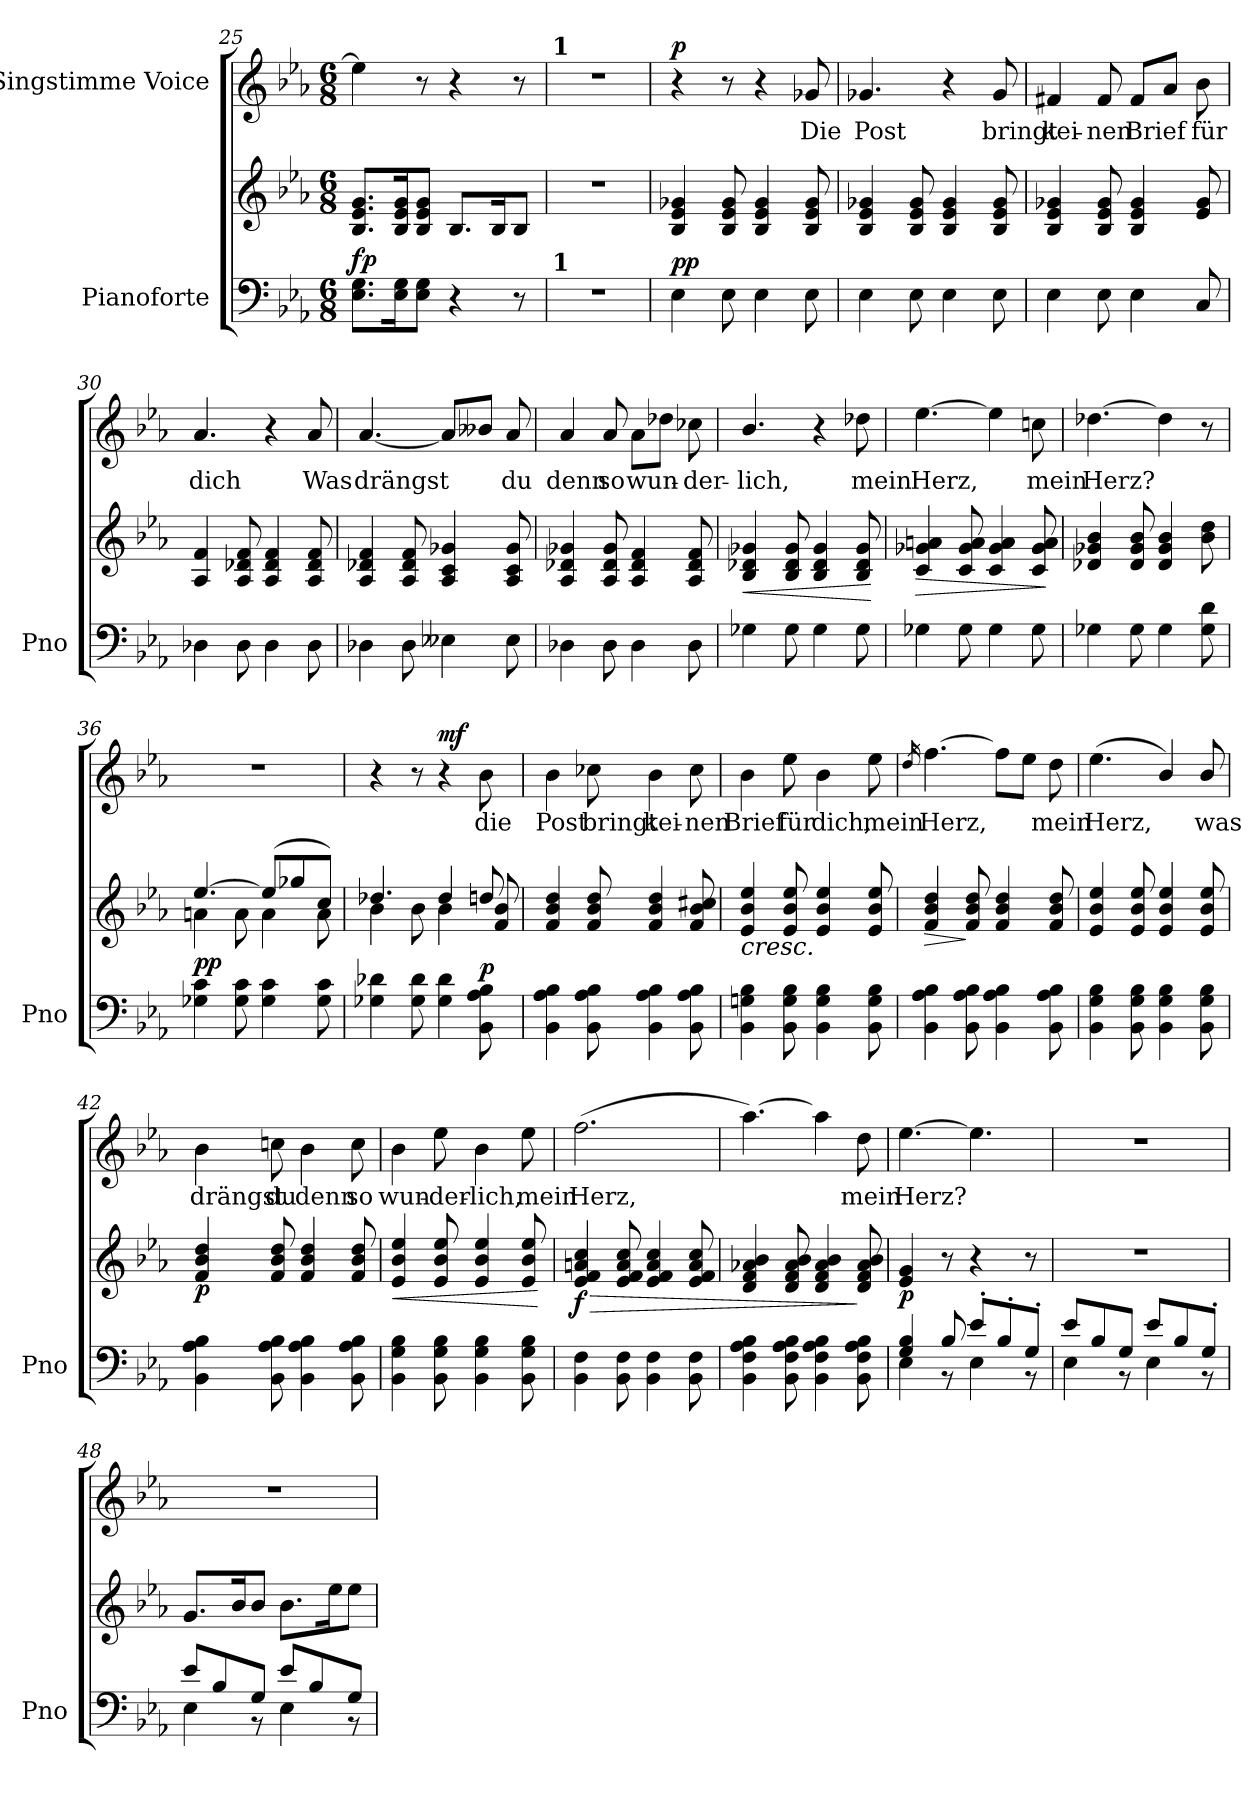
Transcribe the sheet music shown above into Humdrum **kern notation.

**kern	**kern	**dynam	**kern	**text	**dynam
*part2	*part2	*part2	*part1	*part1	*part1
*staff3	*staff2	*staff2/3	*staff1	*staff1	*staff1
*I"Pianoforte	*	*	*I"Singstimme Voice	*	*
*I'Pno	*	*	*	*	*
*clefF4	*clefG2	*	*clefG2	*	*
*k[b-e-a-]	*k[b-e-a-]	*	*k[b-e-a-]	*	*
*M6/8	*M6/8	*	*M6/8	*	*
=25	=25	=25	=25	=25	=25
!	!	!LO:DY:a=2	!	!	!
8.E-\ 8.G\L	8.B-/ 8.e-/ 8.g/L	fp	4ee-\]	.	.
16E-\ 16G\K	16B-/ 16e-/ 16g/K	.	.	.	.
8E-\ 8G\J	8B-/ 8e-/ 8g/J	.	8r	.	.
4r	8.B-/L	.	4r	.	.
.	16B-/K	.	.	.	.
8r	8B-/J	.	8r	.	.
=26	=26	=26	=26	=26	=26
!	!	!	!LO:TX:a:B:t=1	!	!
!LO:TX:a:B:t=1	!	!	!	!	!
2.r	2.r	.	2.r	.	.
=27	=27	=27	=27	=27	=27
!	!	!LO:DY:a=2	!	!	!LO:DY:a
4E-\	4B-/ 4e-/ 4g-X/	pp	4r	.	p
8E-\	8B-/ 8e-/ 8g-/	.	8r	.	.
4E-\	4B-/ 4e-/ 4g-/	.	4r	.	.
!	!	!	!	!LO:LY:b	!
8E-\	8B-/ 8e-/ 8g-/	.	8g-X/	Die	.
!!LO:LB:g=z
=28	=28	=28	=28	=28	=28
!	!	!	!	!LO:LY:b	!
4E-\	4B-/ 4e-/ 4g-X/	.	4.g-X/	Post	.
8E-\	8B-/ 8e-/ 8g-/	.	.	.	.
4E-\	4B-/ 4e-/ 4g-/	.	4r	.	.
!	!	!	!	!LO:LY:b	!
8E-\	8B-/ 8e-/ 8g-/	.	8g-/	bringt	.
=29	=29	=29	=29	=29	=29
!	!	!	!	!LO:LY:b	!
4E-\	4B-/ 4e-/ 4g-X/	.	4f#X/	kei-	.
!	!	!	!	!LO:LY:b	!
8E-\	8B-/ 8e-/ 8g-/	.	8f#/	-nen	.
!	!	!	!	!LO:LY:b	!
4E-\	4B-/ 4e-/ 4g-/	.	8f#/L	Brief	.
.	.	.	8a-/J	.	.
!	!	!	!	!LO:LY:b	!
8C/	8e-/ 8g-/	.	8b-\	für	.
=30	=30	=30	=30	=30	=30
!	!	!	!	!LO:LY:b	!
4D-X\	4A-/ 4f/	.	4.a-/	dich	.
8D-\	8A-/ 8d-X/ 8f/	.	.	.	.
4D-\	4A-/ 4d-/ 4f/	.	4r	.	.
!	!	!	!	!LO:LY:b	!
8D-\	8A-/ 8d-/ 8f/	.	8a-/	Was	.
=31	=31	=31	=31	=31	=31
!	!	!	!	!LO:LY:b	!
4D-X\	4A-/ 4d-X/ 4f/	.	[4.a-/	drängst	.
8D-\	8A-/ 8d-/ 8f/	.	.	.	.
4E--X\	4A-/ 4c/ 4g-X/	.	8a-/L]	.	.
.	.	.	8b--X/J	.	.
!	!	!	!	!LO:LY:b	!
8E--\	8A-/ 8c/ 8g-/	.	8a-/	du	.
=32	=32	=32	=32	=32	=32
!	!	!	!	!LO:LY:b	!
4D-X\	4A-/ 4d-X/ 4g-X/	.	4a-/	denn	.
!	!	!	!	!LO:LY:b	!
8D-\	8A-/ 8d-/ 8g-/	.	8a-/	so	.
!	!	!	!	!LO:LY:b	!
4D-\	4A-/ 4d-/ 4f/	.	8a-\L	wun-	.
.	.	.	8dd-X\J	.	.
!	!	!	!	!LO:LY:b	!
8D-\	8A-/ 8d-/ 8f/	.	8cc-X\	der-	.
!!LO:LB:g=z
=33	=33	=33	=33	=33	=33
!	!	!LO:HP:b	!	!LO:LY:b	!
4G-X\	4B-/ 4d-X/ 4g-X/	<	4.b-/	-lich,	.
8G-\	8B-/ 8d-/ 8g-/	.	.	.	.
4G-\	4B-/ 4d-/ 4g-/	.	4r	.	.
!	!	!	!	!LO:LY:b	!
8G-\	8B-/ 8d-/ 8g-/	.	8dd-X\	mein	.
.	.	[	.	.	.
=34	=34	=34	=34	=34	=34
!	!	!LO:HP:b	!	!LO:LY:b	!
4G-X\	4c/ 4g-X/ 4an/	>	[4.ee-\	Herz,	.
8G-\	8c/ 8g-/ 8a/	.	.	.	.
4G-\	4c/ 4g-/ 4a/	.	4ee-\]	.	.
!	!	!	!	!LO:LY:b	!
8G-\	8c/ 8g-/ 8a/	.	8ccn\	mein	.
.	.	]	.	.	.
=35	=35	=35	=35	=35	=35
!	!	!	!	!LO:LY:b	!
4G-X\	4d-X/ 4g-X/ 4b-/	.	[4.dd-X\	Herz?	.
8G-\	8d-/ 8g-/ 8b-/	.	.	.	.
4G-\	4d-/ 4g-/ 4b-/	.	4dd-\]	.	.
8G-\ 8d\	8b-\ 8dd\	.	8r	.	.
=36	=36	=36	=36	=36	=36
*	*^	*	*	*	*
!	!	!	!LO:DY:a=2	!	!	!
4G-X\ 4c\	[4.ee-/	4an\	pp	2.r	.	.
8G-\ 8c\	.	8a\	.	.	.	.
4G-\ 4c\	(>8ee-/L]	4a\	.	.	.	.
.	8gg-X/	.	.	.	.	.
8G-\ 8c\	8cc/J)	8a\	.	.	.	.
=37	=37	=37	=37	=37	=37	=37
4G-X\ 4d-X\	4.dd-X/	4b-\	.	4r	.	.
8G-\ 8d-\	.	8b-\	.	8r	.	.
!	!	!	!	!	!	!LO:DY:a
4G-\ 4d-\	4dd-/	4b-\	.	4r	.	mf
!	!	!	!LO:DY:a=2	!	!LO:LY:b	!
8BB-\ 8A-\ 8B-\	8ddn/	8f/ 8b-/	p	8b-\	die	.
!!LO:LB:g=z
=38	=38	=38	=38	=38	=38	=38
!	!	!	!	!	!LO:LY:b	!
*	*v	*v	*	*	*	*
4BB-\ 4A-\ 4B-\	4f/ 4b-/ 4dd/	.	4b-\	Post	.
!	!	!	!	!LO:LY:b	!
8BB-\ 8A-\ 8B-\	8f/ 8b-/ 8dd/	.	8cc-X\	bringt	.
!	!	!	!	!LO:LY:b	!
4BB-\ 4A-\ 4B-\	4f/ 4b-/ 4dd/	.	4b-\	kei-	.
!	!	!	!	!LO:LY:b	!
8BB-\ 8A-\ 8B-\	8f/ 8b-/ 8cc#X/	.	8cc-\	-nen	.
=39	=39	=39	=39	=39	=39
!	!LO:TX:b:i:t=cresc.	!	!	!	!
!	!	!	!	!LO:LY:b	!
4BB-\ 4Gn\ 4B-\	4e-/ 4b-/ 4ee-/	.	4b-\	Brief	.
!	!	!	!	!LO:LY:b	!
8BB-\ 8G\ 8B-\	8e-/ 8b-/ 8ee-/	.	8ee-\	für	.
!	!	!	!	!LO:LY:b	!
4BB-\ 4G\ 4B-\	4e-/ 4b-/ 4ee-/	.	4b-\	dich,	.
!	!	!	!	!LO:LY:b	!
8BB-\ 8G\ 8B-\	8e-/ 8b-/ 8ee-/	.	8ee-\	mein	.
=40	=40	=40	=40	=40	=40
.	.	.	16qdd/	.	.
!	!	!LO:HP:b	!	!LO:LY:b	!
4BB-\ 4A-\ 4B-\	4f/ 4b-/ 4dd/	>	[4.ff\	Herz,	.
8BB-\ 8A-\ 8B-\	8f/ 8b-/ 8dd/	]	.	.	.
4BB-\ 4A-\ 4B-\	4f/ 4b-/ 4dd/	.	8ff\L]	.	.
.	.	.	8ee-\J	.	.
!	!	!	!	!LO:LY:b	!
8BB-\ 8A-\ 8B-\	8f/ 8b-/ 8dd/	.	8dd\	mein	.
=41	=41	=41	=41	=41	=41
!	!	!	!	!LO:LY:b	!
4BB-\ 4G\ 4B-\	4e-/ 4b-/ 4ee-/	.	(>4.ee-\	Herz,	.
8BB-\ 8G\ 8B-\	8e-/ 8b-/ 8ee-/	.	.	.	.
4BB-\ 4G\ 4B-\	4e-/ 4b-/ 4ee-/	.	4b-/)	.	.
!	!	!	!	!LO:LY:b	!
8BB-\ 8G\ 8B-\	8e-/ 8b-/ 8ee-/	.	8b-/	was	.
=42	=42	=42	=42	=42	=42
!	!	!LO:DY:b	!	!LO:LY:b	!
4BB-\ 4A-\ 4B-\	4f/ 4b-/ 4dd/	p	4b-\	drängst	.
!	!	!	!	!LO:LY:b	!
8BB-\ 8A-\ 8B-\	8f/ 8b-/ 8dd/	.	8ccn\	du	.
!	!	!	!	!LO:LY:b	!
4BB-\ 4A-\ 4B-\	4f/ 4b-/ 4dd/	.	4b-\	denn	.
!	!	!	!	!LO:LY:b	!
8BB-\ 8A-\ 8B-\	8f/ 8b-/ 8dd/	.	8cc\	so	.
!!LO:LB:g=z
=43	=43	=43	=43	=43	=43
!	!	!LO:HP:b	!	!LO:LY:b	!
4BB-\ 4G\ 4B-\	4e-/ 4b-/ 4ee-/	<	4b-\	wun-	.
!	!	!	!	!LO:LY:b	!
8BB-\ 8G\ 8B-\	8e-/ 8b-/ 8ee-/	.	8ee-\	-der-	.
!	!	!	!	!LO:LY:b	!
4BB-\ 4G\ 4B-\	4e-/ 4b-/ 4ee-/	.	4b-\	-lich,	.
!	!	!	!	!LO:LY:b	!
8BB-\ 8G\ 8B-\	8e-/ 8b-/ 8ee-/	.	8ee-\	mein	.
.	.	[	.	.	.
=44	=44	=44	=44	=44	=44
!	!	!LO:HP:b	!	!LO:LY:b	!
!	!	!LO:DY:n=1:b	!	!	!
4BB-\ 4F\	4e-/ 4f/ 4an/ 4cc/	> f	(>2.ff\	Herz,	.
8BB-\ 8F\	8e-/ 8f/ 8a/ 8cc/	.	.	.	.
4BB-\ 4F\	4e-/ 4f/ 4a/ 4cc/	.	.	.	.
8BB-\ 8F\	8e-/ 8f/ 8a/ 8cc/	.	.	.	.
=45	=45	=45	=45	=45	=45
4BB-\ 4F\ 4A-\ 4B-\	4d/ 4f/ 4a-X/ 4b-/	.	[4.aa-\)	.	.
8BB-\ 8F\ 8A-\ 8B-\	8d/ 8f/ 8a-/ 8b-/	.	.	.	.
4BB-\ 4F\ 4A-\ 4B-\	4d/ 4f/ 4a-/ 4b-/	.	4aa-\]	.	.
!	!	!	!	!LO:LY:b	!
8BB-\ 8F\ 8A-\ 8B-\	8d/ 8f/ 8a-/ 8b-/	]	8dd\	mein	.
=46	=46	=46	=46	=46	=46
*^	*	*	*	*	*
!	!	!	!LO:DY:b	!	!LO:LY:b	!
4G/ 4B-/	4E-\	4e-/ 4g/	p	[4.ee-\	Herz?	.
8B-/	8r	8r	.	.	.	.
8e-'/L	4E-\	4r	.	4.ee-\]	.	.
8B-'/	.	.	.	.	.	.
8G'/J	8r	8r	.	.	.	.
=47	=47	=47	=47	=47	=47	=47
8e-/L	4E-\	2.r	.	2.r	.	.
8B-/	.	.	.	.	.	.
8G/J	8r	.	.	.	.	.
8e-/L	4E-\	.	.	.	.	.
8B-/	.	.	.	.	.	.
8G'/J	8r	.	.	.	.	.
!!LO:PB:g=z
=48	=48	=48	=48	=48	=48	=48
8e-/L	4E-\	8.g/L	.	2.r	.	.
8B-/	.	.	.	.	.	.
.	.	16b-/K	.	.	.	.
8G/J	8r	8b-/J	.	.	.	.
8e-/L	4E-\	8.b-\L	.	.	.	.
8B-/	.	.	.	.	.	.
.	.	16ee-\K	.	.	.	.
8G/J	8r	8ee-\J	.	.	.	.
*v	*v	*	*	*	*	*
=	=	=	=	=	=
*-	*-	*-	*-	*-	*-
